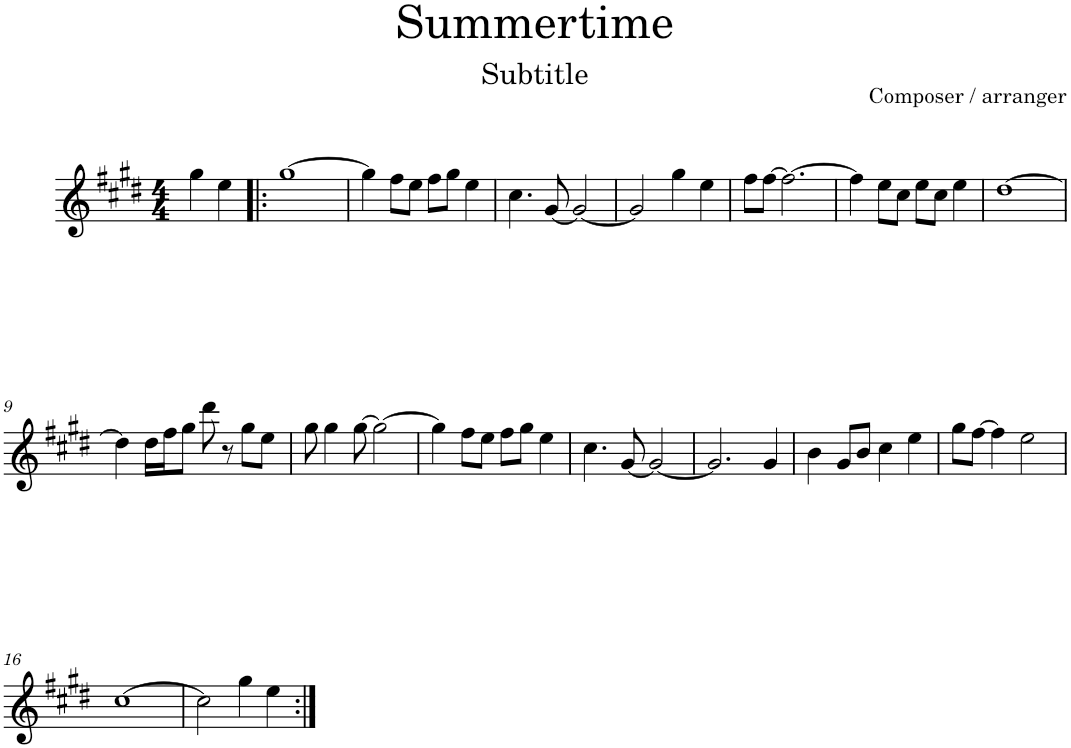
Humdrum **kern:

**kern
*part1
*staff1
*I"Piccolo
*I'Picc.
*clefG2
*Trd-7c-12
*k[f#c#g#d#]
*M4/4
=1
4gg#\
4ee\
=2!|:
[1gg#
=3
4gg#\]
8ff#\L
8ee\J
8ff#\L
8gg#\J
4ee\
=4
4.cc#\
[8g#/
2g#/_
=5
2g#/]
4gg#\
4ee\
=6
8ff#\L
[8ff#\J
2.ff#\_
=7
4ff#\]
8ee\L
8cc#\J
8ee\L
8cc#\J
4ee\
=8
[1dd#
!!LO:LB:g=z
=9
4dd#\]
16dd#\LL
16ff#\J
8gg#\J
8ddd#\
8r
8gg#\L
8ee\J
=10
8gg#\
4gg#\
[8gg#\
2gg#\_
=11
4gg#\]
8ff#\L
8ee\J
8ff#\L
8gg#\J
4ee\
=12
4.cc#\
[8g#/
2g#/_
=13
2.g#/]
4g#/
=14
4b\
8g#/L
8b/J
4cc#\
4ee\
=15
8gg#\L
[8ff#\J
4ff#\]
2ee\
!!LO:LB:g=z
=16
[1cc#
=17
2cc#\]
4gg#\
4ee\
=:|!
*-
